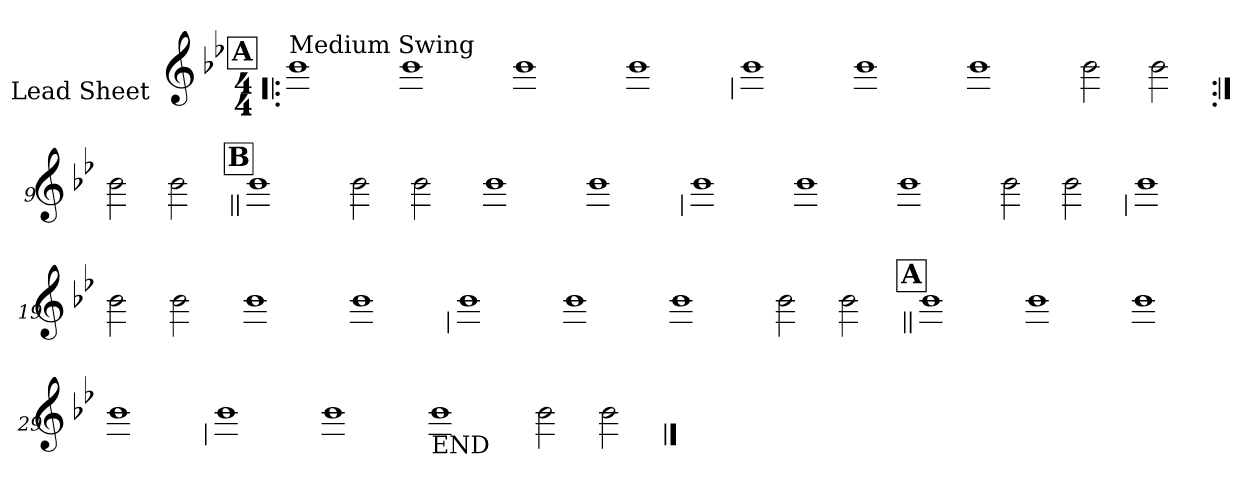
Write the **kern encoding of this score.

**kern
*part1
*staff1
*I"Lead Sheet
*stria0
*clefG2
*k[b-e-]
*B-:
*M4/4
!!LO:REH:place=s1:a:t=A
=1!|:
!LO:TX:a:t=Medium Swing
1b-
=2-
1b-
=3-
1b-
=4-
1b-
!!LO:LB:g=z
=5
1b-
=6-
1b-
=7-
1b-
=8-
2b-
2b-
!!LO:LB:g=z
=9:|!
2b-
2b-
!!LO:LB:g=z
!!LO:REH:place=s1:a:t=B
=10||
1b-
=11-
2b-
2b-
=12-
1b-
=13-
1b-
!!LO:LB:g=z
=14
1b-
=15-
1b-
=16-
1b-
=17-
2b-
2b-
!!LO:LB:g=z
=18
1b-
=19-
2b-
2b-
=20-
1b-
=21-
1b-
!!LO:LB:g=z
=22
1b-
=23-
1b-
=24-
1b-
=25-
2b-
2b-
!!LO:LB:g=z
!!LO:REH:place=s1:a:t=A
=26||
1b-
=27-
1b-
=28-
1b-
=29-
1b-
!!LO:LB:g=z
=30
1b-
=31-
1b-
=32-
!LO:TX:b:t=END
1b-
=33-
2b-
2b-
==
*-
